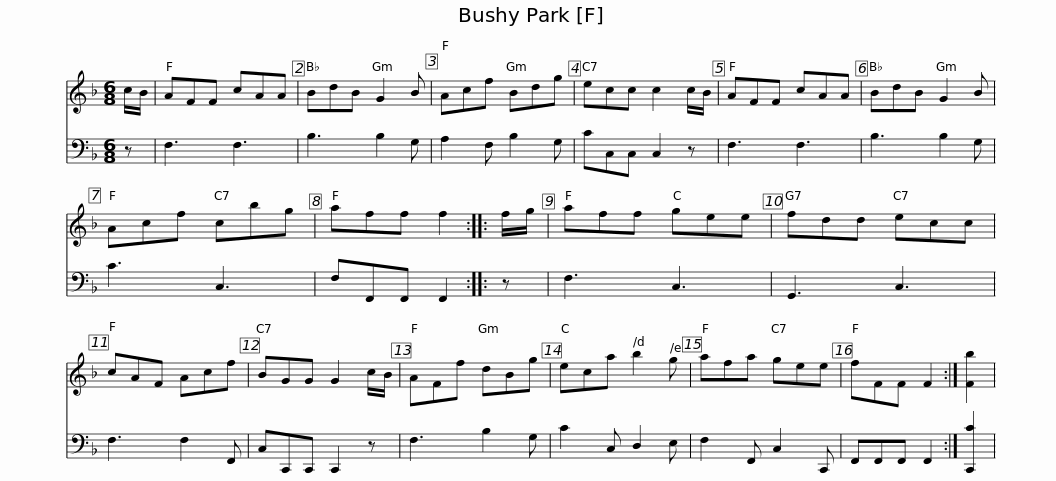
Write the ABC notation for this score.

X:1
%%score 1 2
L:1/8
M:6/8
I:linebreak $
K:F
V:1 treble
V:2 bass
V:1
 c/B/ | AFF cAA | BdB G2 B | Acf Bdg | ecc c2 c/B/ | %5
 AFF cAA | BdB G2 B | Acf cbg |$ aff f2 :: f/g/ | %10
 aff gee | fdd ecc | cAF Acf | BGG G2 c/B/ | AFf dBg | %15
 eca b2 g |$ afa gee | fFF F2 :| [Fb]2 | %19
V:2
 z | F,3 F,3 | B,3 B,2 G, | A,2 F, B,2 G, | CC,C, C,2 z | %5
 F,3 F,3 | B,3 B,2 G, | C3 C,3 |$ F,F,,F,, F,,2 :: z | %10
 F,3 C,3 | G,,3 C,3 | F,3 F,2 F,, | C,C,,C,, C,,2 z | F,3 B,2 G, | %15
 C2 C, D,2 E, |$ F,2 F,, C,2 C,, | F,,F,,F,, F,,2 :| [C,,C]2 | %19
